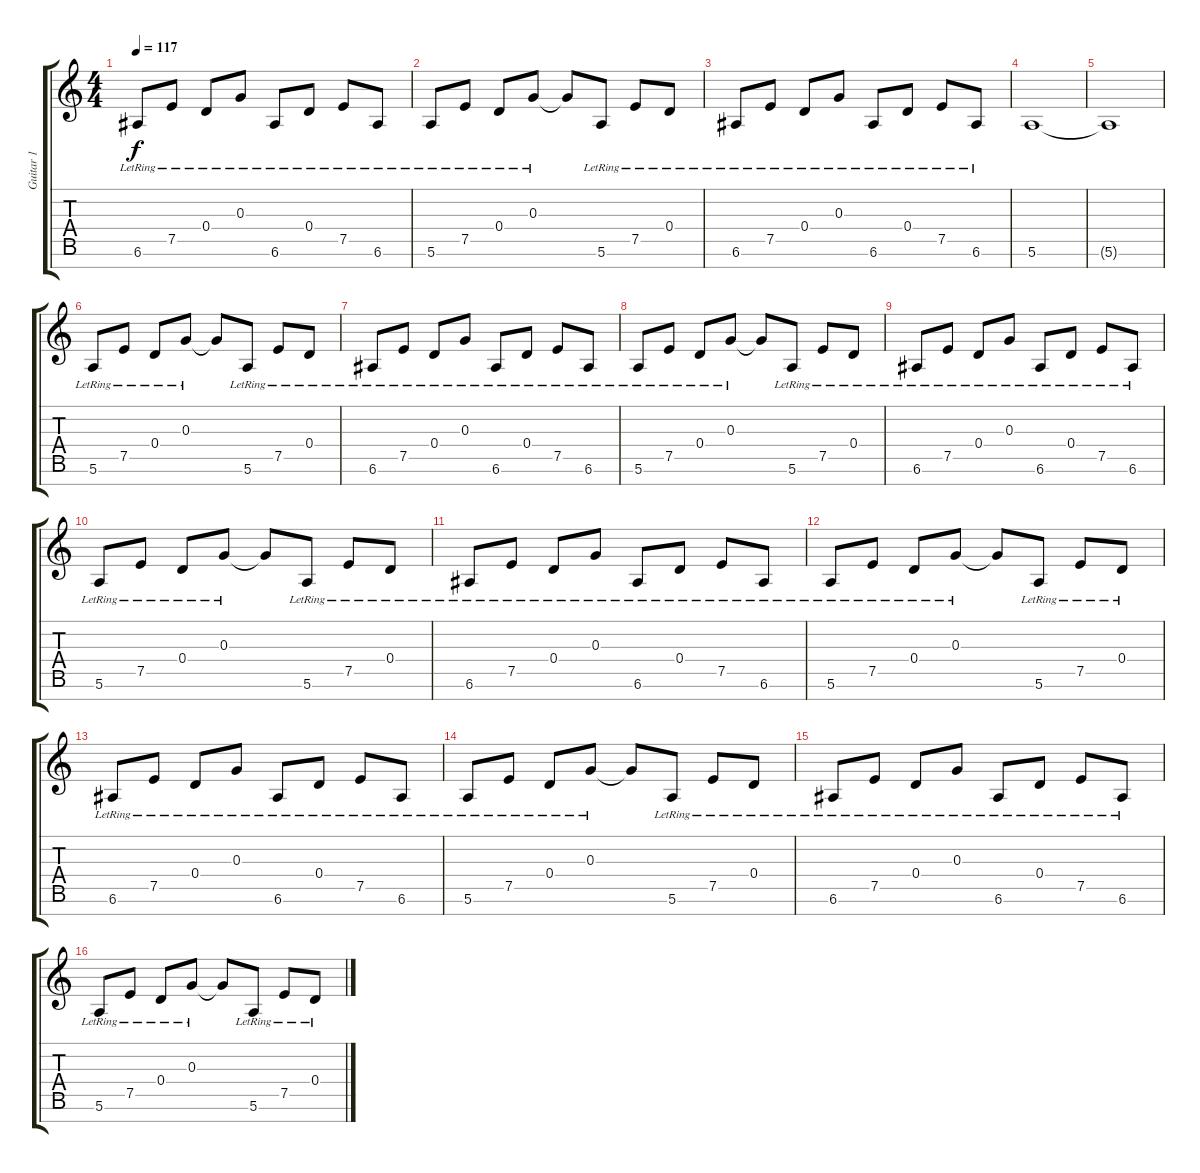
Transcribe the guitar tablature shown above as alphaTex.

\track ("Guitar 1" "Guitar 1") {instrument distortionguitar}
\staff {score tabs}
\tuning (E4 B3 G3 D3 A2 E2 B1) {hide}
\ts (4 4)
\tempo 117
\clef g2
\ks c
6.6{lr}.8{dy f} 7.5{lr}.8 0.4{lr}.8 0.3{lr}.8 6.6{lr}.8 0.4{lr}.8 7.5{lr}.8 6.6{lr}.8 |
5.6{lr}.8 7.5{lr}.8 0.4{lr}.8 0.3{lr}.8 0.3{t}.8 5.6{lr}.8 7.5{lr}.8 0.4{lr}.8 |
6.6{lr}.8 7.5{lr}.8 0.4{lr}.8 0.3{lr}.8 6.6{lr}.8 0.4{lr}.8 7.5{lr}.8 6.6{lr}.8 |
5.6.1 |
5.6{t}.1 |
\section ("" "")
5.6{lr}.8 7.5{lr}.8 0.4{lr}.8 0.3{lr}.8 0.3{t}.8 5.6{lr}.8 7.5{lr}.8 0.4{lr}.8 |
6.6{lr}.8 7.5{lr}.8 0.4{lr}.8 0.3{lr}.8 6.6{lr}.8 0.4{lr}.8 7.5{lr}.8 6.6{lr}.8 |
5.6{lr}.8 7.5{lr}.8 0.4{lr}.8 0.3{lr}.8 0.3{t}.8 5.6{lr}.8 7.5{lr}.8 0.4{lr}.8 |
6.6{lr}.8 7.5{lr}.8 0.4{lr}.8 0.3{lr}.8 6.6{lr}.8 0.4{lr}.8 7.5{lr}.8 6.6{lr}.8 |
5.6{lr}.8 7.5{lr}.8 0.4{lr}.8 0.3{lr}.8 0.3{t}.8 5.6{lr}.8 7.5{lr}.8 0.4{lr}.8 |
6.6{lr}.8 7.5{lr}.8 0.4{lr}.8 0.3{lr}.8 6.6{lr}.8 0.4{lr}.8 7.5{lr}.8 6.6{lr}.8 |
5.6{lr}.8 7.5{lr}.8 0.4{lr}.8 0.3{lr}.8 0.3{t}.8 5.6{lr}.8 7.5{lr}.8 0.4{lr}.8 |
6.6{lr}.8 7.5{lr}.8 0.4{lr}.8 0.3{lr}.8 6.6{lr}.8 0.4{lr}.8 7.5{lr}.8 6.6{lr}.8 |
5.6{lr}.8 7.5{lr}.8 0.4{lr}.8 0.3{lr}.8 0.3{t}.8 5.6{lr}.8 7.5{lr}.8 0.4{lr}.8 |
6.6{lr}.8 7.5{lr}.8 0.4{lr}.8 0.3{lr}.8 6.6{lr}.8 0.4{lr}.8 7.5{lr}.8 6.6{lr}.8 |
5.6{lr}.8 7.5{lr}.8 0.4{lr}.8 0.3{lr}.8 0.3{t}.8 5.6{lr}.8 7.5{lr}.8 0.4{lr}.8
